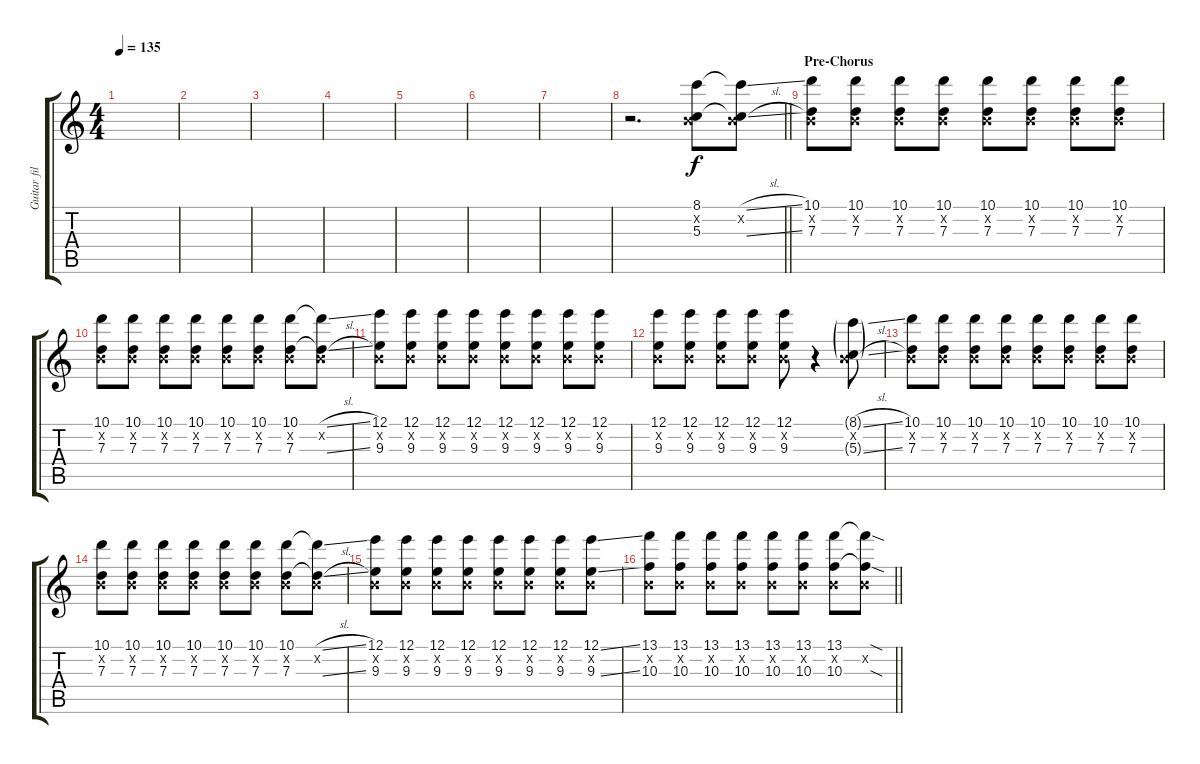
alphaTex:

\track ("Guitar fills" "Guitar fil") {instrument overdrivenguitar}
\staff {score tabs}
\tuning (E4 B3 G3 D3 A2 D2) {hide}
\ts (4 4)
\tempo 135
\clef g2
\ks c
|
|
|
|
|
|
|
\barLineRight lightlight
r.2{d} (8.1 0.2{x} 5.3).8{volume 7} (8.1{sl t} 0.2{x} 5.3{sl t}).8 |
\section ("" "Pre-Chorus")
(10.1 0.2{x} 7.3).8 (10.1 0.2{x} 7.3).8 (10.1 0.2{x} 7.3).8 (10.1 0.2{x} 7.3).8 (10.1 0.2{x} 7.3).8 (10.1 0.2{x} 7.3).8 (10.1 0.2{x} 7.3).8 (10.1 0.2{x} 7.3).8 |
(10.1 0.2{x} 7.3).8 (10.1 0.2{x} 7.3).8 (10.1 0.2{x} 7.3).8 (10.1 0.2{x} 7.3).8 (10.1 0.2{x} 7.3).8 (10.1 0.2{x} 7.3).8 (10.1 0.2{x} 7.3).8 (10.1{sl t} 0.2{x} 7.3{sl t}).8 |
(12.1 0.2{x} 9.3).8 (12.1 0.2{x} 9.3).8 (12.1 0.2{x} 9.3).8 (12.1 0.2{x} 9.3).8 (12.1 0.2{x} 9.3).8 (12.1 0.2{x} 9.3).8 (12.1 0.2{x} 9.3).8 (12.1 0.2{x} 9.3).8 |
(12.1 0.2{x} 9.3).8 (12.1 0.2{x} 9.3).8 (12.1 0.2{x} 9.3).8 (12.1 0.2{x} 9.3).8 (12.1 0.2{x} 9.3).8 r.4 (8.1{sl g} 0.2{x} 5.3{sl g}).8 |
(10.1 0.2{x} 7.3).8 (10.1 0.2{x} 7.3).8 (10.1 0.2{x} 7.3).8 (10.1 0.2{x} 7.3).8 (10.1 0.2{x} 7.3).8 (10.1 0.2{x} 7.3).8 (10.1 0.2{x} 7.3).8 (10.1 0.2{x} 7.3).8 |
(10.1 0.2{x} 7.3).8 (10.1 0.2{x} 7.3).8 (10.1 0.2{x} 7.3).8 (10.1 0.2{x} 7.3).8 (10.1 0.2{x} 7.3).8 (10.1 0.2{x} 7.3).8 (10.1 0.2{x} 7.3).8 (10.1{sl t} 0.2{x} 7.3{sl t}).8 |
(12.1 0.2{x} 9.3).8 (12.1 0.2{x} 9.3).8 (12.1 0.2{x} 9.3).8 (12.1 0.2{x} 9.3).8 (12.1 0.2{x} 9.3).8 (12.1 0.2{x} 9.3).8 (12.1 0.2{x} 9.3).8 (12.1{ss} 0.2{x} 9.3{ss}).8 |
\barLineRight lightlight
(13.1 0.2{x} 10.3).8 (13.1 0.2{x} 10.3).8 (13.1 0.2{x} 10.3).8 (13.1 0.2{x} 10.3).8 (13.1 0.2{x} 10.3).8 (13.1 0.2{x} 10.3).8 (13.1 0.2{x} 10.3).8 (13.1{sod t} 0.2{x} 10.3{sod t}).8
